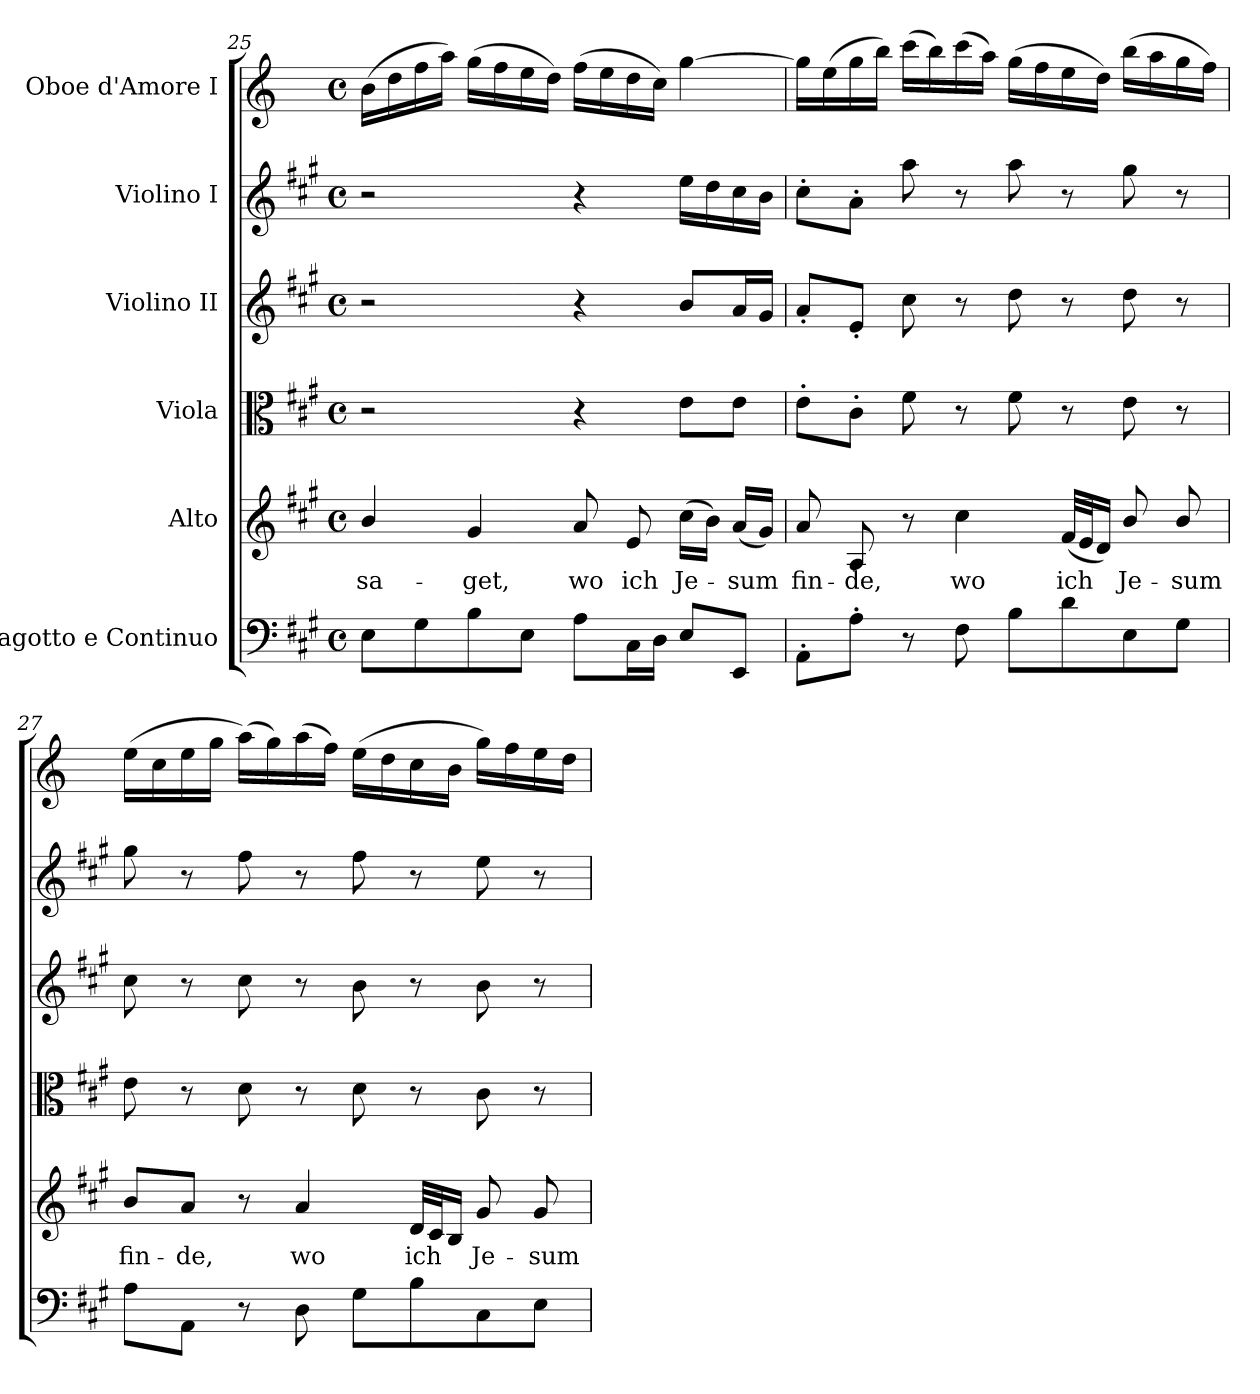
**kern	**kern	**text	**kern	**kern	**kern	**kern
*part6	*part5	*part5	*part4	*part3	*part2	*part1
*staff6	*staff5	*staff5	*staff4	*staff3	*staff2	*staff1
*I"Fagotto e Continuo	*I"Alto	*	*I"Viola	*I"Violino II	*I"Violino I	*I"Oboe d'Amore I
*clefF4	*clefG2	*	*clefC3	*clefG2	*clefG2	*clefG2
*	*	*	*	*	*	*ITrd2c3
*k[f#c#g#]	*k[f#c#g#]	*	*k[f#c#g#]	*k[f#c#g#]	*k[f#c#g#]	*k[f#c#g#]
*A:	*A:	*	*A:	*A:	*A:	*A:
*M4/4	*M4/4	*	*M4/4	*M4/4	*M4/4	*M4/4
*met(c)	*met(c)	*	*met(c)	*met(c)	*met(c)	*met(c)
=25	=25	=25	=25	=25	=25	=25
!	!	!LO:LY:b:color=#000000	!	!	!	!
8Ei\L	4bi/	sa-	2r	2r	2r	(16g#i\LL
.	.	.	.	.	.	16bi\
8G#i\	.	.	.	.	.	16ddi\
.	.	.	.	.	.	16ff#i\JJ)
!	!	!LO:LY:b:color=#000000	!	!	!	!
8Bi\	4g#i/	-get,	.	.	.	(16eei\LL
.	.	.	.	.	.	16ddi\
8Ei\J	.	.	.	.	.	16cc#i\
.	.	.	.	.	.	16bi\JJ)
!	!	!LO:LY:b:color=#000000	!	!	!	!
8Ai\L	8ai/	wo	4r	4r	4r	(16ddi\LL
.	.	.	.	.	.	16cc#i\
!	!	!LO:LY:b:color=#000000	!	!	!	!
16C#i\L	8ei/	ich	.	.	.	16bi\
16Di\JJ	.	.	.	.	.	16ai\JJ)
!	!	!LO:LY:b:color=#000000	!	!	!	!
8Ei/L	(16cc#i\LL	Je-	8ei\L	8bi/L	16eei\LL	[4eei\
.	16bi\JJ)	.	.	.	16ddi\	.
!	!	!LO:LY:b:color=#000000	!	!	!	!
8EEi/J	(16ai/LL	-sum	8ei\J	16ai/L	16cc#i\	.
.	16g#i/JJ)	.	.	16g#i/JJ	16bi\JJ	.
=26	=26	=26	=26	=26	=26	=26
!	!	!LO:LY:b:color=#000000	!	!	!	!
8AA'i\L	8ai/	fin-	8e'i\L	8a'i/L	8cc#'i\L	16eei\LL]
.	.	.	.	.	.	(16cc#i\
!	!	!LO:LY:b:color=#000000	!	!	!	!
8A'i\J	8Ai/	-de,	8c#'i\J	8e'i/J	8a'i\J	16eei\
.	.	.	.	.	.	16gg#i\JJ)
8r	8r	.	8f#i\	8cc#i\	8aai\	(16aai\LL
.	.	.	.	.	.	16gg#i\)
!	!	!LO:LY:b:color=#000000	!	!	!	!
8F#i\	4cc#i\	wo	8r	8r	8r	(16aai\
.	.	.	.	.	.	16ff#i\JJ)
8Bi\L	.	.	8f#i\	8ddi\	8aai\	(16eei\LL
.	.	.	.	.	.	16ddi\
!	!	!LO:LY:b:color=#000000	!	!	!	!
8di\	(32f#i/LLL	ich	8r	8r	8r	16cc#i\
.	32ei/J	.	.	.	.	.
.	16di/JJ)	.	.	.	.	16bi\JJ)
!	!	!LO:LY:b:color=#000000	!	!	!	!
8Ei\	8bi/	Je-	8ei\	8ddi\	8gg#i\	(16gg#i\LL
.	.	.	.	.	.	16ff#i\
!	!	!LO:LY:b:color=#000000	!	!	!	!
8G#i\J	8bi/	-sum	8r	8r	8r	16eei\
.	.	.	.	.	.	16ddi\JJ)
=27	=27	=27	=27	=27	=27	=27
!	!	!LO:LY:b:color=#000000	!	!	!	!
8Ai\L	8bi/L	fin-	8ei\	8cc#i\	8gg#i\	(16cc#i\LL
.	.	.	.	.	.	16ai\
!	!	!LO:LY:b:color=#000000	!	!	!	!
8AAi\J	8ai/J	-de,	8r	8r	8r	16cc#i\
.	.	.	.	.	.	16eei\JJ
8r	8r	.	8di\	8cc#i\	8ff#i\	(16ff#i\LL)
.	.	.	.	.	.	16eei\)
!	!	!LO:LY:b:color=#000000	!	!	!	!
8Di\	4ai/	wo	8r	8r	8r	(16ff#i\
.	.	.	.	.	.	16ddi\JJ)
8G#i\L	.	.	8di\	8bi\	8ff#i\	(16cc#i\LL
.	.	.	.	.	.	16bi\
!	!	!LO:LY:b:color=#000000	!	!	!	!
8Bi\	32di/LLL	ich	8r	8r	8r	16ai\
.	32c#i/J	.	.	.	.	.
.	16Bi/JJ	.	.	.	.	16g#i\JJ
!	!	!LO:LY:b:color=#000000	!	!	!	!
8C#i\	8g#i/	Je-	8c#i\	8bi\	8eei\	16eei\LL)
.	.	.	.	.	.	16ddi\
!	!	!LO:LY:b:color=#000000	!	!	!	!
8Ei\J	8g#i/	-sum	8r	8r	8r	16cc#i\
.	.	.	.	.	.	16bi\JJ
=	=	=	=	=	=	=
*-	*-	*-	*-	*-	*-	*-
